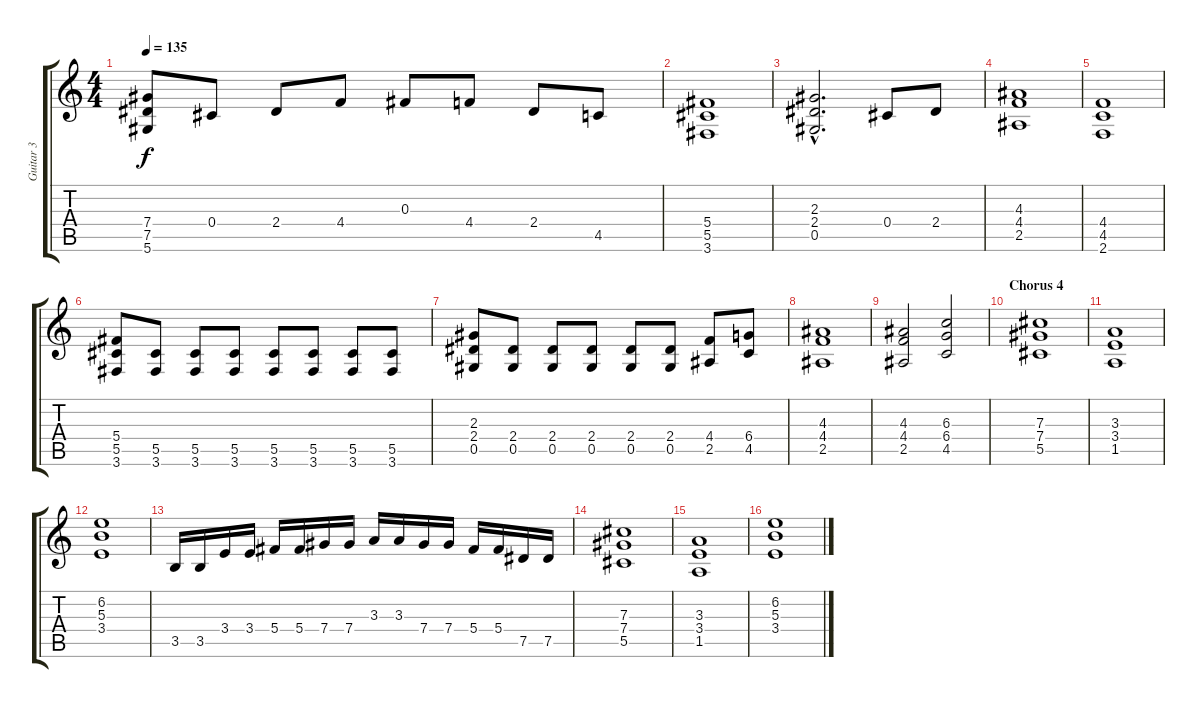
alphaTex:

\track ("Guitar 3" "Guitar 3") {instrument distortionguitar}
\staff {score tabs}
\tuning (Eb4 Bb3 Gb3 Db3 Ab2 Eb2) {hide}
\ts (4 4)
\tempo 135
\clef g2
\ks c
(7.4 7.5 5.6).8{dy f} 0.4.8 2.4.8 4.4.8 0.3.8 4.4.8 2.4.8 4.5.8 |
(5.4 5.5 3.6).1 |
(2.3{hac} 2.4{hac} 0.5{hac}).2{d} 0.4.8 2.4.8 |
(4.3 4.4 2.5).1 |
(4.4 4.5 2.6).1 |
(5.4 5.5 3.6).8 (5.5 3.6).8 (5.5 3.6).8 (5.5 3.6).8 (5.5 3.6).8 (5.5 3.6).8 (5.5 3.6).8 (5.5 3.6).8 |
(2.3 2.4 0.5).8 (2.4 0.5).8 (2.4 0.5).8 (2.4 0.5).8 (2.4 0.5).8 (2.4 0.5).8 (4.4 2.5).8 (6.4 4.5).8 |
(4.3 4.4 2.5).1 |
(4.3 4.4 2.5).2 (6.3 6.4 4.5).2 |
\section ("" "Chorus 4")
(7.3 7.4 5.5).1 |
(3.3 3.4 1.5).1 |
(6.2 5.3 3.4).1 |
3.5.16 3.5.16 3.4.16 3.4.16 5.4.16 5.4.16 7.4.16 7.4.16 3.3.16 3.3.16 7.4.16 7.4.16 5.4.16 5.4.16 7.5.16 7.5.16 |
(7.3 7.4 5.5).1 |
(3.3 3.4 1.5).1 |
(6.2 5.3 3.4).1
